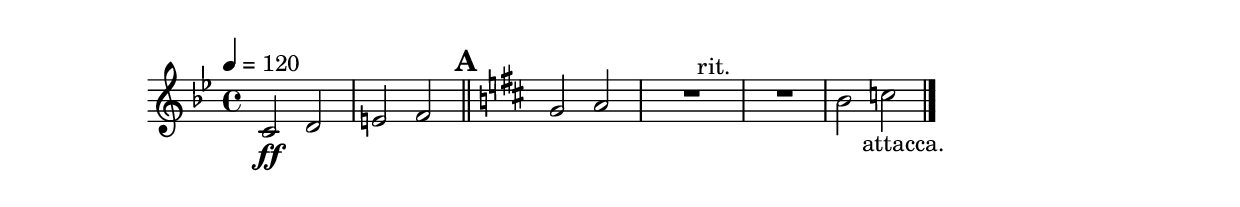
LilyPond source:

#(ly:set-option 'relative-includes #t)
\version "2.18.2"
\version "2.18.2"
\version "2.18.2"

atacca = {
  \stopStaff s_\markup {
    \right-align attacca.
  }
}

mk = \new Voice {
  \compressFullBarRests
  \omit Rest
  \omit MultiMeasureRest
  \omit MultiMeasureRestNumber
  \key bes \major
  \tempo 4 = 120
  R1*2 \bar "||" |
  \key d \major
  \mark \default
  R1 |
  r2 r^"rit." |
  R1*2 |
  \bar "|." |
  \atacca
}

one = \new Voice \relative c' {
  \clef "treble"
  c2\ff d |
  e f |
  g a |
  R1*2 |
  b2 c |
}

two = \new Voice \relative c {
  \clef "bass"
  c2\mf\< d |
  e f |
  g\f a |
  b c |
  R1*2 |
}


stfOne = \new Staff
  <<
    \mk
    \one
  >>

stfTwo = \new Staff \transpose bes c' {
  <<
    \mk
    \two
  >>
}


\new Score {
  \stfOne
}